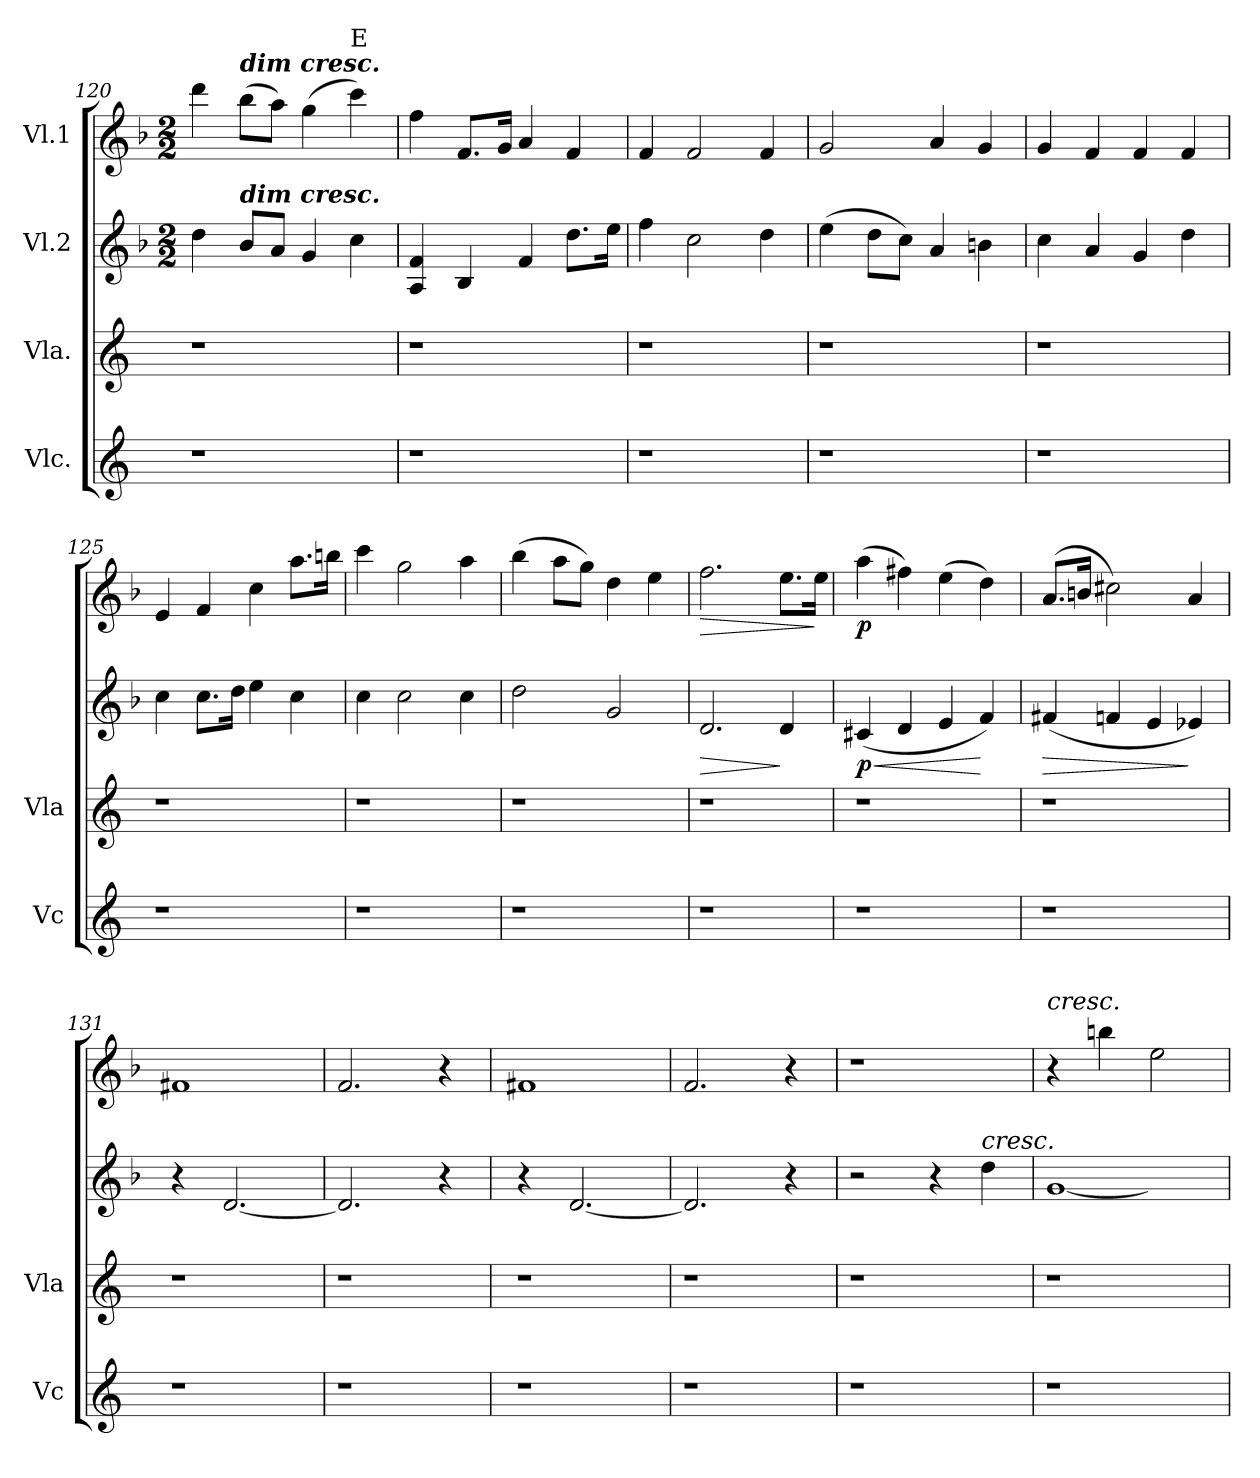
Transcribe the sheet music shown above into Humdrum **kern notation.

**kern	**kern	**kern	**dynam	**kern	**dynam
*part4	*part3	*part2	*part2	*part1	*part1
*staff4	*staff3	*staff2	*staff2	*staff1	*staff1
*I"Vlc.	*I"Vla.	*I"Vl.2	*	*I"Vl.1	*
*I'Vc	*I'Vla	*	*	*	*
!!LO:LB:g=z
*clefG2	*clefG2	*clefG2	*	*clefG2	*
*k[]	*k[]	*k[b-]	*	*k[b-]	*
*	*	*M2/2	*	*M2/2	*
=120	=120	=120	=120	=120	=120
1r	1r	4dd\	.	4ddd\	.
!	!	!	!	!LO:TX:a:Bi:t=dim                                cresc.	!
!	!	!LO:TX:a:Bi:t=dim                                cresc.	!	!	!
.	.	8b-/L	.	(8bb-\L	.
.	.	8a/J	.	8aa\J)	.
.	.	4g/	.	(4gg\	.
!	!	!	!	!LO:TX:a:t=E	!
.	.	4cc\	.	4ccc\)	.
=121	=121	=121	=121	=121	=121
1r	1r	4A/ 4f/	.	4ff\	.
.	.	4B-/	.	8.f/L	.
.	.	.	.	16g/Jk	.
.	.	4f/	.	4a/	.
.	.	8.dd\L	.	4f/	.
.	.	16ee\Jk	.	.	.
=122	=122	=122	=122	=122	=122
1r	1r	4ff\	.	4f/	.
.	.	2cc\	.	2f/	.
.	.	4dd\	.	4f/	.
=123	=123	=123	=123	=123	=123
1r	1r	(4ee\	.	2g/	.
.	.	8dd\L	.	.	.
.	.	8cc\J)	.	.	.
.	.	4a/	.	4a/	.
.	.	4bn\	.	4g/	.
=124	=124	=124	=124	=124	=124
1r	1r	4cc\	.	4g/	.
.	.	4a/	.	4f/	.
.	.	4g/	.	4f/	.
.	.	4dd\	.	4f/	.
!!LO:LB:g=z
=125	=125	=125	=125	=125	=125
1r	1r	4cc\	.	4e/	.
.	.	8.cc\L	.	4f/	.
.	.	16dd\Jk	.	.	.
.	.	4ee\	.	4cc\	.
.	.	4cc\	.	8.aa\L	.
.	.	.	.	16bbn\Jk	.
!!LO:LB:g=z
=126	=126	=126	=126	=126	=126
1r	1r	4cc\	.	4ccc\	.
.	.	2cc\	.	2gg\	.
.	.	4cc\	.	4aa\	.
=127	=127	=127	=127	=127	=127
1r	1r	2dd\	.	(4bb-\	.
.	.	.	.	8aa\L	.
.	.	.	.	8gg\J)	.
.	.	2g/	.	4dd\	.
.	.	.	.	4ee\	.
=128	=128	=128	=128	=128	=128
!	!	!	!LO:HP:b	!	!LO:HP:b
1r	1r	2.d/	>	2.ff\	>
.	.	4d/	]	8.ee\L	.
.	.	.	.	16ee\Jk	]
=129	=129	=129	=129	=129	=129
!	!	!	!LO:HP:b	!	!
!	!	!	!LO:DY:n=1:b	!	!LO:DY:b
1r	1r	(4c#X/	< p	(4aa\	p
.	.	4d/	.	4ff#X\)	.
.	.	4e/	.	(4ee\	.
.	.	4f/)	[	4dd\)	.
=130	=130	=130	=130	=130	=130
!	!	!	!LO:HP:b	!	!
1r	1r	(4f#X/	>	(8.a/L	.
.	.	.	.	16bn/Jk	.
.	.	4fn/	.	2cc#X\)	.
.	.	4e/	.	.	.
.	.	4e-X/)	]	4a/	.
=131	=131	=131	=131	=131	=131
1r	1r	4r	.	1f#X	.
.	.	[2.d/	.	.	.
!!LO:PB:g=z
=132	=132	=132	=132	=132	=132
1r	1r	2.d/]	.	2.f/	.
.	.	4r	.	4r	.
=133	=133	=133	=133	=133	=133
1r	1r	4r	.	1f#X	.
.	.	[2.d/	.	.	.
=134	=134	=134	=134	=134	=134
1r	1r	2.d/]	.	2.f/	.
.	.	4r	.	4r	.
=135	=135	=135	=135	=135	=135
1r	1r	2r	.	1r	.
.	.	4r	.	.	.
!	!	!LO:TX:a:i:t=cresc.	!	!	!
.	.	4dd\	.	.	.
=136	=136	=136	=136	=136	=136
!	!	!	!	!LO:TX:a:i:t=cresc.	!
1r	1r	[1g	.	4r	.
.	.	.	.	4bbn\	.
.	.	.	.	[2ee\	.
=	=	=	=	=	=
*-	*-	*-	*-	*-	*-
